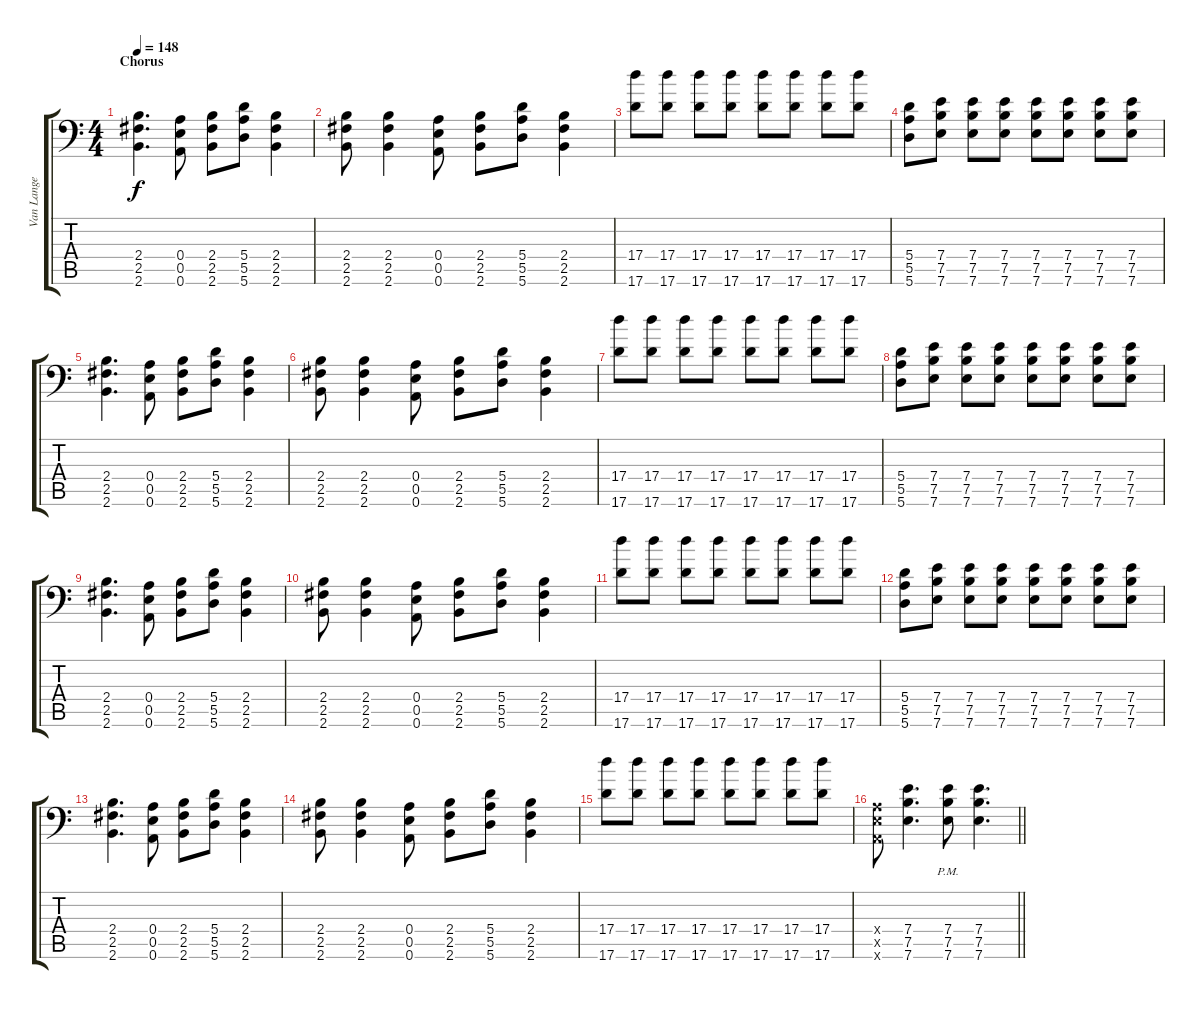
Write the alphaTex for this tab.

\track ("Van Lange" "Van Lange") {instrument distortionguitar}
\staff {score tabs}
\tuning (B3 Gb3 D3 A2 E2 A1) {hide}
\ts (4 4)
\section ("" "Chorus")
\tempo 148
\clef f4
\ks c
(2.4 2.5 2.6).4{d dy f} (0.4 0.5 0.6).8 (2.4 2.5 2.6).8 (5.4 5.5 5.6).8 (2.4 2.5 2.6).4 |
(2.4 2.5 2.6).8 (2.4 2.5 2.6).4 (0.4 0.5 0.6).8 (2.4 2.5 2.6).8 (5.4 5.5 5.6).8 (2.4 2.5 2.6).4 |
(17.4 17.6).8 (17.4 17.6).8 (17.4 17.6).8 (17.4 17.6).8 (17.4 17.6).8 (17.4 17.6).8 (17.4 17.6).8 (17.4 17.6).8 |
(5.4 5.5 5.6).8 (7.4 7.5 7.6).8 (7.4 7.5 7.6).8 (7.4 7.5 7.6).8 (7.4 7.5 7.6).8 (7.4 7.5 7.6).8 (7.4 7.5 7.6).8 (7.4 7.5 7.6).8 |
(2.4 2.5 2.6).4{d} (0.4 0.5 0.6).8 (2.4 2.5 2.6).8 (5.4 5.5 5.6).8 (2.4 2.5 2.6).4 |
(2.4 2.5 2.6).8 (2.4 2.5 2.6).4 (0.4 0.5 0.6).8 (2.4 2.5 2.6).8 (5.4 5.5 5.6).8 (2.4 2.5 2.6).4 |
(17.4 17.6).8 (17.4 17.6).8 (17.4 17.6).8 (17.4 17.6).8 (17.4 17.6).8 (17.4 17.6).8 (17.4 17.6).8 (17.4 17.6).8 |
(5.4 5.5 5.6).8 (7.4 7.5 7.6).8 (7.4 7.5 7.6).8 (7.4 7.5 7.6).8 (7.4 7.5 7.6).8 (7.4 7.5 7.6).8 (7.4 7.5 7.6).8 (7.4 7.5 7.6).8 |
(2.4 2.5 2.6).4{d} (0.4 0.5 0.6).8 (2.4 2.5 2.6).8 (5.4 5.5 5.6).8 (2.4 2.5 2.6).4 |
(2.4 2.5 2.6).8 (2.4 2.5 2.6).4 (0.4 0.5 0.6).8 (2.4 2.5 2.6).8 (5.4 5.5 5.6).8 (2.4 2.5 2.6).4 |
(17.4 17.6).8 (17.4 17.6).8 (17.4 17.6).8 (17.4 17.6).8 (17.4 17.6).8 (17.4 17.6).8 (17.4 17.6).8 (17.4 17.6).8 |
(5.4 5.5 5.6).8 (7.4 7.5 7.6).8 (7.4 7.5 7.6).8 (7.4 7.5 7.6).8 (7.4 7.5 7.6).8 (7.4 7.5 7.6).8 (7.4 7.5 7.6).8 (7.4 7.5 7.6).8 |
(2.4 2.5 2.6).4{d} (0.4 0.5 0.6).8 (2.4 2.5 2.6).8 (5.4 5.5 5.6).8 (2.4 2.5 2.6).4 |
(2.4 2.5 2.6).8 (2.4 2.5 2.6).4 (0.4 0.5 0.6).8 (2.4 2.5 2.6).8 (5.4 5.5 5.6).8 (2.4 2.5 2.6).4 |
(17.4 17.6).8 (17.4 17.6).8 (17.4 17.6).8 (17.4 17.6).8 (17.4 17.6).8 (17.4 17.6).8 (17.4 17.6).8 (17.4 17.6).8 |
\barLineRight lightlight
(0.4{x} 0.5{x} 0.6{x}).8 (7.4 7.5 7.6).4{d} (7.4{pm} 7.5{pm} 7.6{pm}).8 (7.4 7.5 7.6).4{d}
